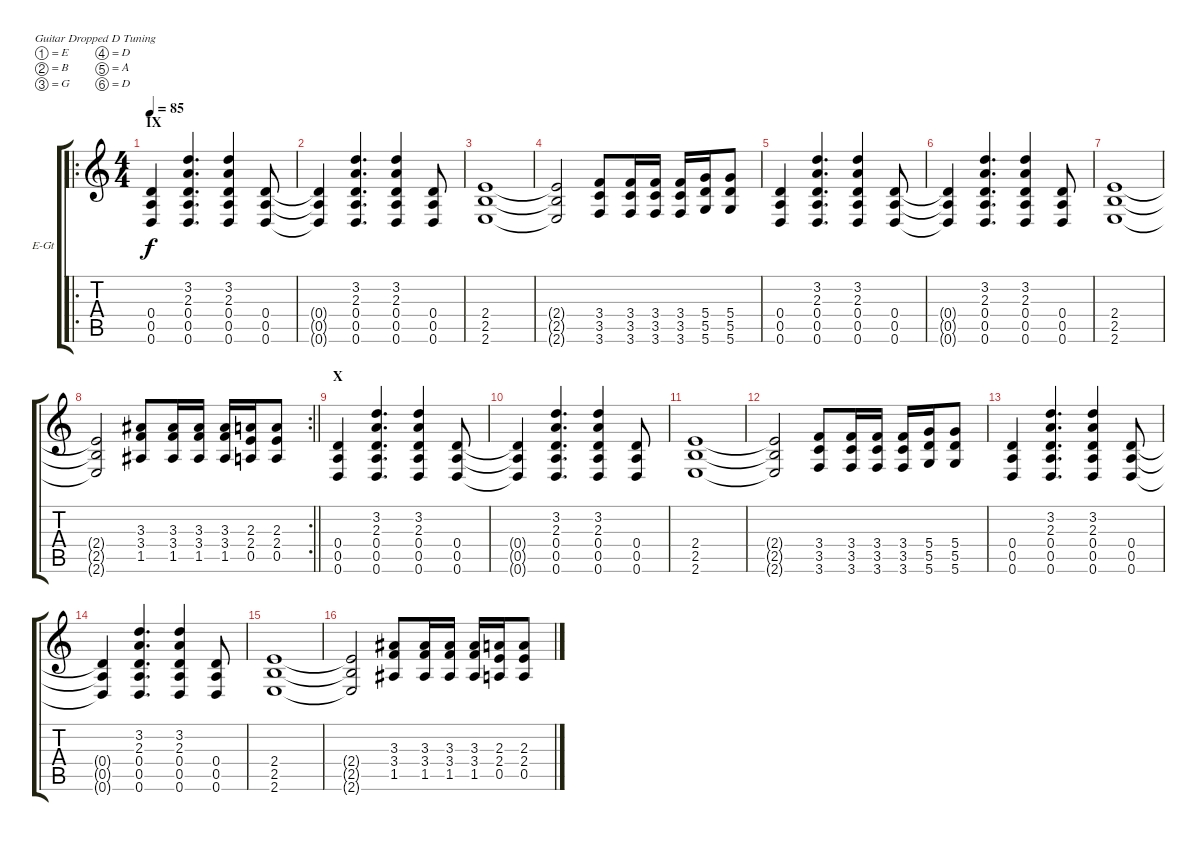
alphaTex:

\bracketExtendMode groupsimilarinstruments
\firstSystemTrackNameOrientation horizontal
\otherSystemsTrackNameOrientation horizontal
\track ("Lead Guitar" "E-Gt") {instrument distortionguitar}
\staff {score tabs}
\tuning (E4 B3 G3 D3 A2 D2)
\ro
\ts (4 4)
\section ("" "IX")
\tempo 85
\clef g2
\ks c
(0.4 0.5 0.6).4{dy f} (3.2 2.3 0.4 0.5 0.6).4{d} (3.2 2.3 0.4 0.5 0.6).4 (0.4 0.5 0.6).8 |
(0.4{t} 0.5{t} 0.6{t}).4 (3.2 2.3 0.4 0.5 0.6).4{d} (3.2 2.3 0.4 0.5 0.6).4 (0.4 0.5 0.6).8 |
(2.4 2.5 2.6).1 |
(2.4{t} 2.5{t} 2.6{t}).2 (3.4 3.5 3.6).8 (3.4 3.5 3.6).16 (3.4 3.5 3.6).16 (3.4 3.5 3.6).16 (5.4 5.5 5.6).16 (5.4 5.5 5.6).8 |
(0.4 0.5 0.6).4 (3.2 2.3 0.4 0.5 0.6).4{d} (3.2 2.3 0.4 0.5 0.6).4 (0.4 0.5 0.6).8 |
(0.4{t} 0.5{t} 0.6{t}).4 (3.2 2.3 0.4 0.5 0.6).4{d} (3.2 2.3 0.4 0.5 0.6).4 (0.4 0.5 0.6).8 |
(2.4 2.5 2.6).1 |
\rc 2
\barLineRight lightlight
(2.4{t} 2.5{t} 2.6{t}).2 (3.3 3.4 1.5).8 (3.3 3.4 1.5).16 (3.3 3.4 1.5).16 (3.3 3.4 1.5).16 (2.3 2.4 0.5).16 (2.3 2.4 0.5).8 |
\section ("" "X")
(0.4 0.5 0.6).4 (3.2 2.3 0.4 0.5 0.6).4{d} (3.2 2.3 0.4 0.5 0.6).4 (0.4 0.5 0.6).8 |
(0.4{t} 0.5{t} 0.6{t}).4 (3.2 2.3 0.4 0.5 0.6).4{d} (3.2 2.3 0.4 0.5 0.6).4 (0.4 0.5 0.6).8 |
(2.4 2.5 2.6).1 |
(2.4{t} 2.5{t} 2.6{t}).2 (3.4 3.5 3.6).8 (3.4 3.5 3.6).16 (3.4 3.5 3.6).16 (3.4 3.5 3.6).16 (5.4 5.5 5.6).16 (5.4 5.5 5.6).8 |
(0.4 0.5 0.6).4 (3.2 2.3 0.4 0.5 0.6).4{d} (3.2 2.3 0.4 0.5 0.6).4 (0.4 0.5 0.6).8 |
(0.4{t} 0.5{t} 0.6{t}).4 (3.2 2.3 0.4 0.5 0.6).4{d} (3.2 2.3 0.4 0.5 0.6).4 (0.4 0.5 0.6).8 |
(2.4 2.5 2.6).1 |
(2.4{t} 2.5{t} 2.6{t}).2 (3.3 3.4 1.5).8 (3.3 3.4 1.5).16 (3.3 3.4 1.5).16 (3.3 3.4 1.5).16 (2.3 2.4 0.5).16 (2.3 2.4 0.5).8
